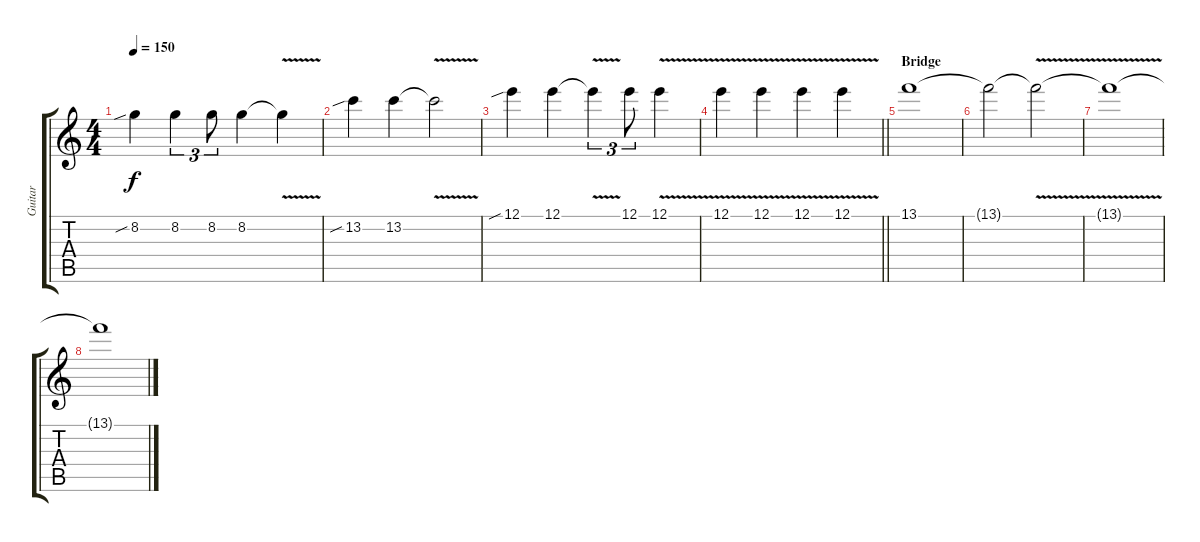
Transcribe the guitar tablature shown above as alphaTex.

\track ("Guitar" "Guitar") {instrument distortionguitar}
\staff {score tabs}
\tuning (E4 B3 G3 D3 A2 E2) {hide}
\ts (4 4)
\tempo 150
\clef g2
\ks c
8.2{sib}.4{dy f} 8.2.4{tu (3 2)} 8.2.8{tu (3 2)} 8.2.4 8.2{v t}.4 |
13.2{sib}.4 13.2.4 13.2{v t}.2 |
12.1{sib}.4 12.1.4 12.1{v t}.4{tu (3 2)} 12.1.8{tu (3 2)} 12.1{v}.4 |
\barLineRight lightlight
12.1{v}.4 12.1{v}.4 12.1{v}.4 12.1{v}.4 |
\section ("" "Bridge")
13.1.1{volume 0} |
13.1{t}.2 13.1{v t}.2 |
13.1{t}.1 |
13.1{t}.1
